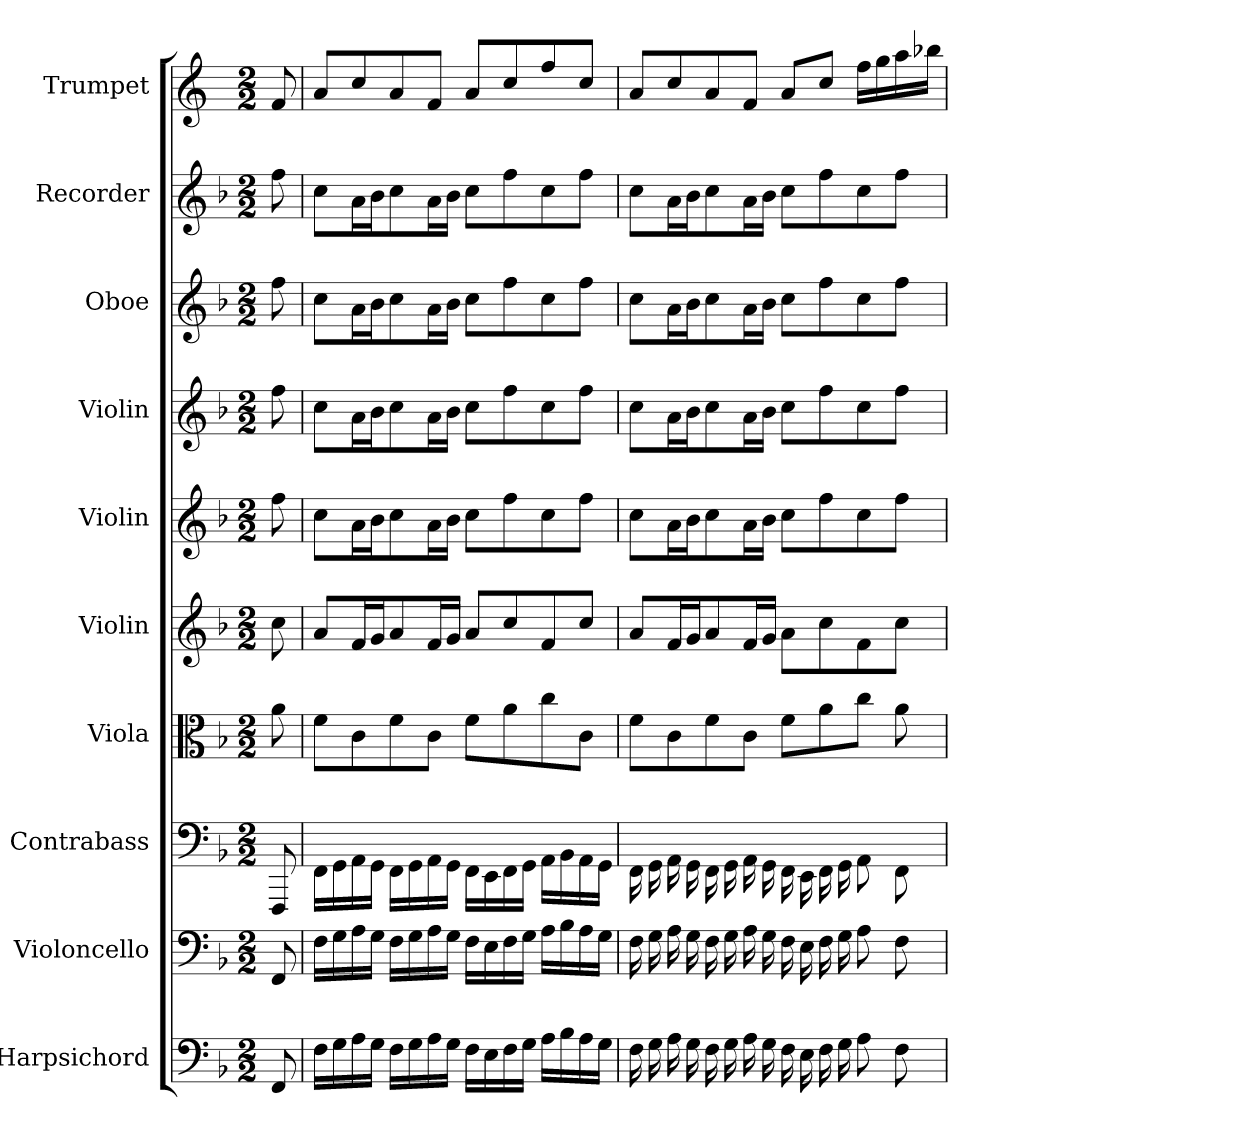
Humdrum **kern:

**kern	**kern	**kern	**kern	**kern	**kern	**kern	**kern	**kern	**kern
*part10	*part9	*part8	*part7	*part6	*part5	*part4	*part3	*part2	*part1
*staff10	*staff9	*staff8	*staff7	*staff6	*staff5	*staff4	*staff3	*staff2	*staff1
*I"Harpsichord	*I"Violoncello	*I"Contrabass	*I"Viola	*I"Violin	*I"Violin	*I"Violin	*I"Oboe	*I"Recorder	*I"Trumpet
*I'Hpschd	*I'Vc	*I'Cb	*I'Vla	*I'Vln	*I'Vln	*I'Vln	*I'Ob	*I'Rec	*I'Tpt
*clefF4	*clefF4	*clefF4	*clefC3	*clefG2	*clefG2	*clefG2	*clefG2	*clefG2	*clefG2
*	*	*ITrd7c12	*	*	*	*	*	*	*ITrd1c2
*k[b-]	*k[b-]	*k[b-]	*k[b-]	*k[b-]	*k[b-]	*k[b-]	*k[b-]	*k[b-]	*k[b-e-]
*F:	*F:	*F:	*F:	*F:	*F:	*F:	*F:	*F:	*B-:
*M2/2	*M2/2	*M2/2	*M2/2	*M2/2	*M2/2	*M2/2	*M2/2	*M2/2	*M2/2
=	=	=	=	=	=	=	=	=	=
8FF/	8FF/	8FFFF/	8a\	8cc\	8ff\	8ff\	8ff\	8ff\	8e-/
=1	=1	=1	=1	=1	=1	=1	=1	=1	=1
16F\LL	16F\LL	16FFF\LL	8f\L	8a/L	8cc\L	8cc\L	8cc\L	8cc\L	8g/L
16G\	16G\	16GGG\	.	.	.	.	.	.	.
16A\	16A\	16AAA\	8c\	16f/L	16a\L	16a\L	16a\L	16a\L	8b-/
16G\JJ	16G\JJ	16GGG\JJ	.	16g/J	16b-\J	16b-\J	16b-\J	16b-\J	.
16F\LL	16F\LL	16FFF\LL	8f\	8a/	8cc\	8cc\	8cc\	8cc\	8g/
16G\	16G\	16GGG\	.	.	.	.	.	.	.
16A\	16A\	16AAA\	8c\J	16f/L	16a\L	16a\L	16a\L	16a\L	8e-/J
16G\JJ	16G\JJ	16GGG\JJ	.	16g/JJ	16b-\JJ	16b-\JJ	16b-\JJ	16b-\JJ	.
16F\LL	16F\LL	16FFF\LL	8f\L	8a/L	8cc\L	8cc\L	8cc\L	8cc\L	8g/L
16E\	16E\	16EEE\	.	.	.	.	.	.	.
16F\	16F\	16FFF\	8a\	8cc/	8ff\	8ff\	8ff\	8ff\	8b-/
16G\JJ	16G\JJ	16GGG\JJ	.	.	.	.	.	.	.
16A\LL	16A\LL	16AAA\LL	8cc\	8f/	8cc\	8cc\	8cc\	8cc\	8ee-/
16B-\	16B-\	16BBB-\	.	.	.	.	.	.	.
16A\	16A\	16AAA\	8c\J	8cc/J	8ff\J	8ff\J	8ff\J	8ff\J	8b-/J
16G\JJ	16G\JJ	16GGG\JJ	.	.	.	.	.	.	.
=2	=2	=2	=2	=2	=2	=2	=2	=2	=2
16F\	16F\	16FFF\	8f\L	8a/L	8cc\L	8cc\L	8cc\L	8cc\L	8g/L
16G\	16G\	16GGG\	.	.	.	.	.	.	.
16A\	16A\	16AAA\	8c\	16f/L	16a\L	16a\L	16a\L	16a\L	8b-/
16G\	16G\	16GGG\	.	16g/J	16b-\J	16b-\J	16b-\J	16b-\J	.
16F\	16F\	16FFF\	8f\	8a/	8cc\	8cc\	8cc\	8cc\	8g/
16G\	16G\	16GGG\	.	.	.	.	.	.	.
16A\	16A\	16AAA\	8c\J	16f/L	16a\L	16a\L	16a\L	16a\L	8e-/J
16G\	16G\	16GGG\	.	16g/JJ	16b-\JJ	16b-\JJ	16b-\JJ	16b-\JJ	.
16F\	16F\	16FFF\	8f\L	8a\L	8cc\L	8cc\L	8cc\L	8cc\L	8g/L
16E\	16E\	16EEE\	.	.	.	.	.	.	.
16F\	16F\	16FFF\	8a\	8cc\	8ff\	8ff\	8ff\	8ff\	8b-/J
16G\	16G\	16GGG\	.	.	.	.	.	.	.
8A\	8A\	8AAA\	8cc\J	8f\	8cc\	8cc\	8cc\	8cc\	16ee-\LL
.	.	.	.	.	.	.	.	.	16ff\
8F\	8F\	8FFF\	8a\	8cc\J	8ff\J	8ff\J	8ff\J	8ff\J	16gg\
.	.	.	.	.	.	.	.	.	16aa-X\JJ
=	=	=	=	=	=	=	=	=	=
*-	*-	*-	*-	*-	*-	*-	*-	*-	*-
